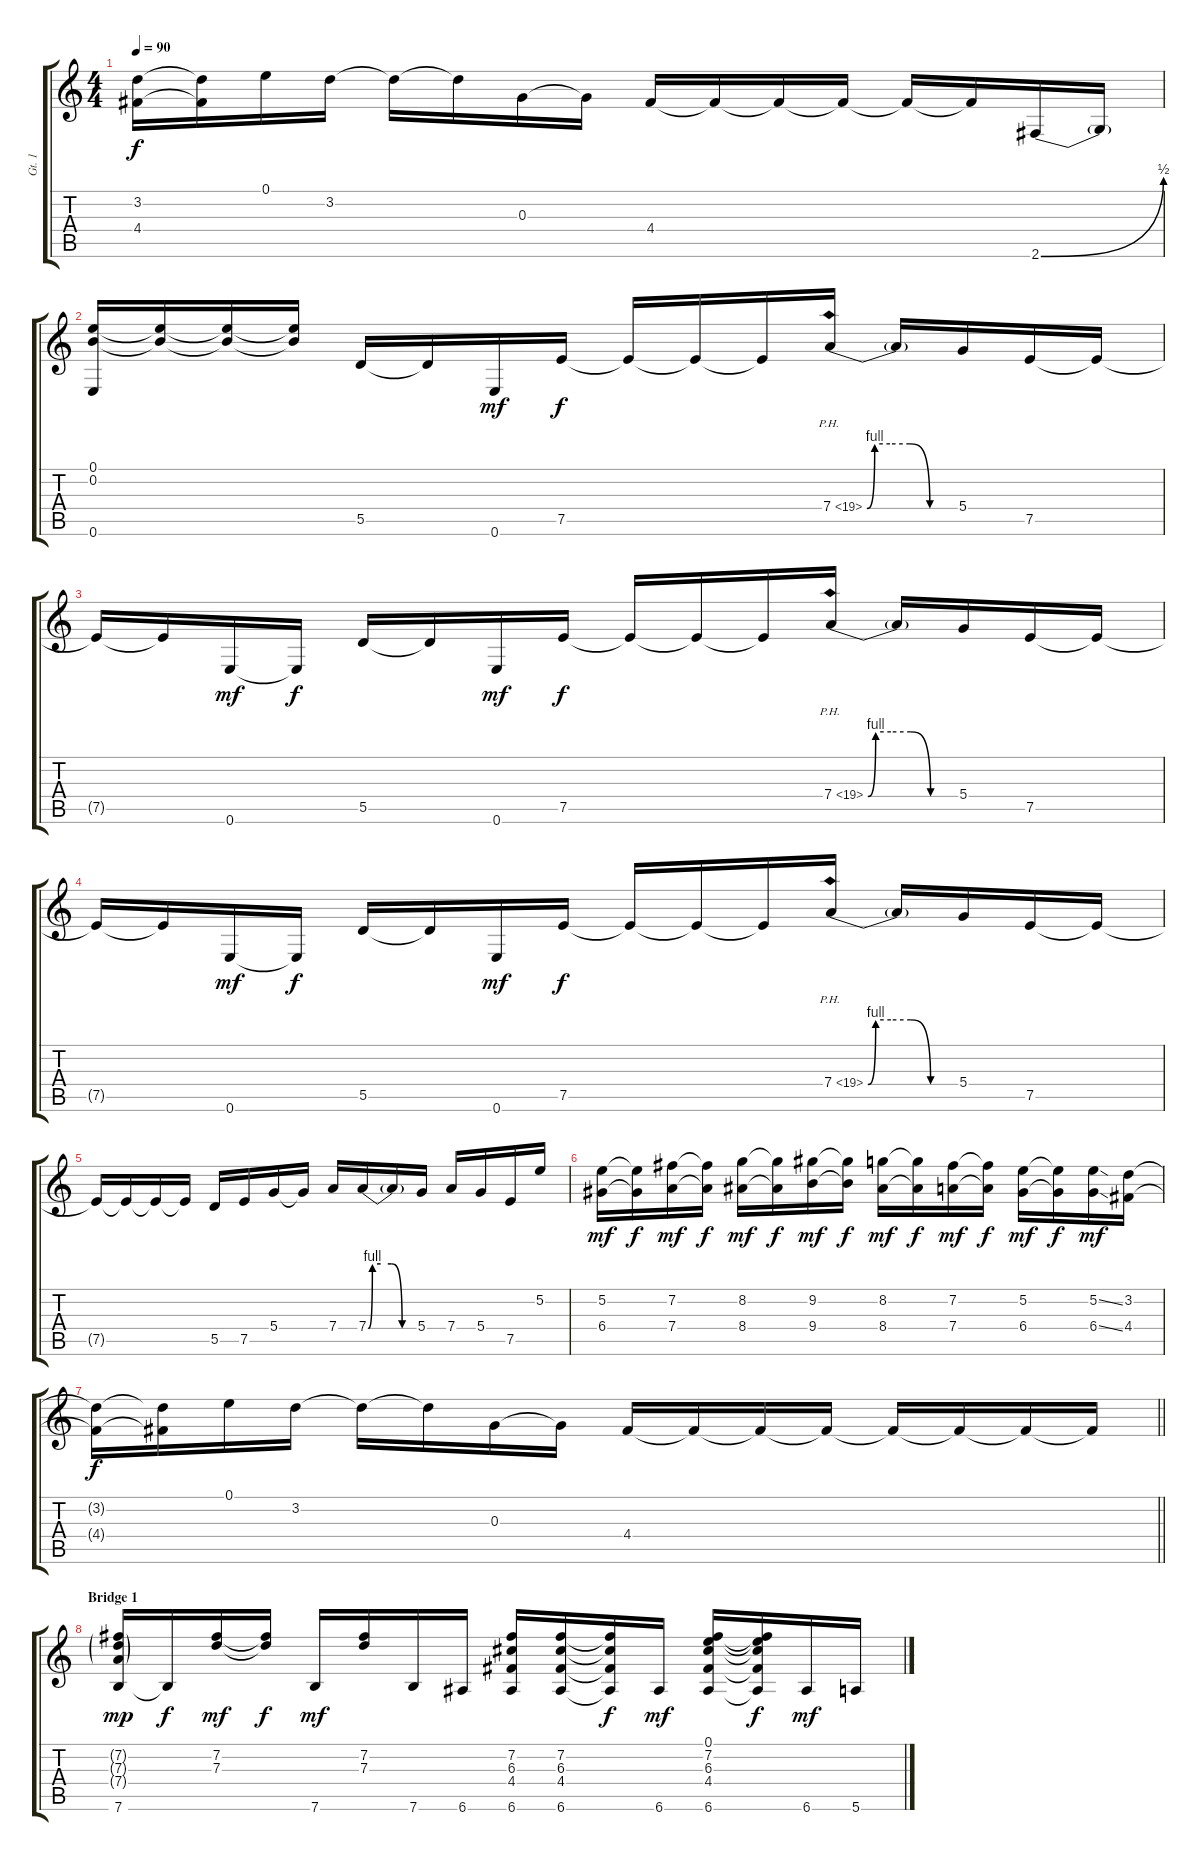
\track ("Gt. 1" "Gt. 1") {instrument distortionguitar}
\staff {score tabs}
\tuning (E4 B3 G3 D3 A2 E2) {hide}
\ts (4 4)
\tempo 90
\clef g2
\ks c
(3.2{t} 4.4{t}).16{dy f} (3.2{t} 4.4{t}).16 0.1.16 3.2.16 3.2{t}.16 3.2{t}.16 0.3.16 0.3{t}.16 4.4.16 4.4{t}.16 4.4{t}.16 4.4{t}.16 4.4{t}.16 4.4{t}.16 2.6{be (bend 0 0 60 2)}.16 2.6{t}.16 |
(0.1 0.2 0.6).16 (0.1{t} 0.2{t}).16 (0.1{t} 0.2{t}).16 (0.1{t} 0.2{t}).16 5.5.16 5.5{t}.16 0.6.16{dy mf} 7.5.16{dy f} 7.5{t}.16 7.5{t}.16 7.5{t}.16 7.4{be (custom 0 0 5 4 15 4 28 4 41 0 60 0) ph 12}.16 7.4{t}.16 5.4.16 7.5.16 7.5{t}.16 |
7.5{t}.16 7.5{t}.16 0.6.16{dy mf} 0.6{t}.16{dy f} 5.5.16 5.5{t}.16 0.6.16{dy mf} 7.5.16{dy f} 7.5{t}.16 7.5{t}.16 7.5{t}.16 7.4{be (custom 0 0 5 4 15 4 28 4 41 0 60 0) ph 12}.16 7.4{t}.16 5.4.16 7.5.16 7.5{t}.16 |
7.5{t}.16 7.5{t}.16 0.6.16{dy mf} 0.6{t}.16{dy f} 5.5.16 5.5{t}.16 0.6.16{dy mf} 7.5.16{dy f} 7.5{t}.16 7.5{t}.16 7.5{t}.16 7.4{be (custom 0 0 5 4 15 4 28 4 41 0 60 0) ph 12}.16 7.4{t}.16 5.4.16 7.5.16 7.5{t}.16 |
7.5{t}.16 7.5{t}.16 7.5{t}.16 7.5{t}.16 5.5.16 7.5.16 5.4.16 5.4{t}.16 7.4.16 7.4{be (custom 0 0 5 4 15 4 28 4 41 0 60 0)}.16 7.4{t}.16 5.4.16 7.4.16 5.4.16 7.5.16 5.2.16 |
(5.2 6.4).16{dy mf} (5.2{t} 6.4{t}).16{dy f} (7.2 7.4).16{dy mf} (7.2{t} 7.4{t}).16{dy f} (8.2 8.4).16{dy mf} (8.2{t} 8.4{t}).16{dy f} (9.2 9.4).16{dy mf} (9.2{t} 9.4{t}).16{dy f} (8.2 8.4).16{dy mf} (8.2{t} 8.4{t}).16{dy f} (7.2 7.4).16{dy mf} (7.2{t} 7.4{t}).16{dy f} (5.2 6.4).16{dy mf} (5.2{t} 6.4{t}).16{dy f} (5.2{ss} 6.4{ss}).16{dy mf} (3.2 4.4).16 |
\barLineRight lightlight
(3.2{t} 4.4{t}).16{dy f} (3.2{t} 4.4{t}).16 0.1.16 3.2.16 3.2{t}.16 3.2{t}.16 0.3.16 0.3{t}.16 4.4.16 4.4{t}.16 4.4{t}.16 4.4{t}.16 4.4{t}.16 4.4{t}.16 4.4{t}.16 4.4{t}.16 |
\section ("" "Bridge 1")
(7.2{g} 7.3{g} 7.4{g} 7.6).16{dy mp} 7.6{t}.16{dy f} (7.2 7.3).16{dy mf} (7.2{t} 7.3{t}).16{dy f} 7.6.16{dy mf} (7.2 7.3).16 7.6.16 6.6.16 (7.2 6.3 4.4 6.6).16 (7.2 6.3 4.4 6.6).16 (7.2{t} 6.3{t} 4.4{t} 6.6{t}).16{dy f} 6.6.16{dy mf} (0.1 7.2 6.3 4.4 6.6).16 (0.1{t} 7.2{t} 6.3{t} 4.4{t} 6.6{t}).16{dy f} 6.6.16{dy mf} 5.6.16
